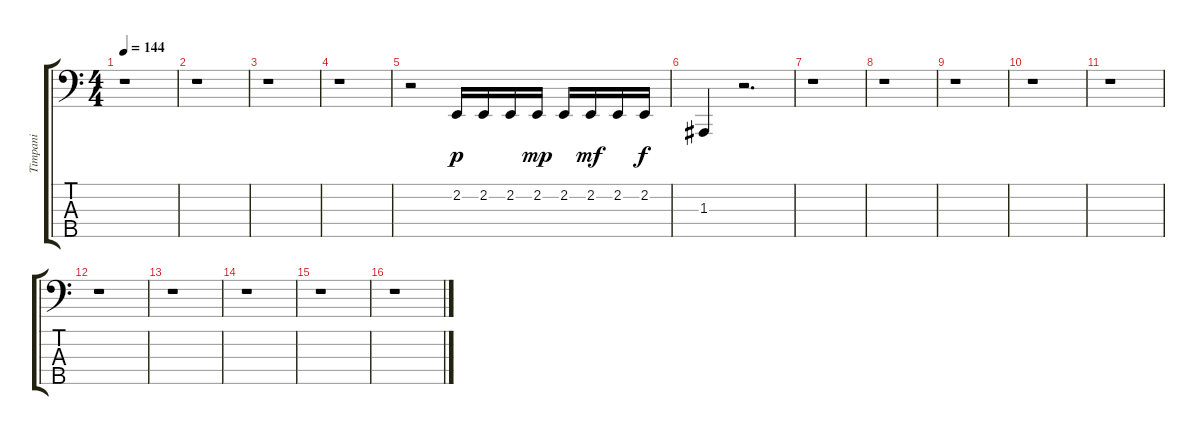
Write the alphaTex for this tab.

\track ("Timpani" "Timpani") {instrument timpani}
\staff {score tabs}
\tuning (G2 D2 A1 E1 B0) {hide}
\ts (4 4)
\tempo 144
\clef f4
\ks c
r.1{dy f} |
r.1 |
r.1 |
r.1 |
r.2 2.2.16{dy p} 2.2.16 2.2.16 2.2.16{dy mp} 2.2.16 2.2.16{dy mf} 2.2.16 2.2.16{dy f} |
1.3.4 r.2{d} |
r.1 |
r.1 |
r.1 |
r.1 |
r.1 |
r.1 |
r.1 |
r.1 |
r.1 |
r.1
